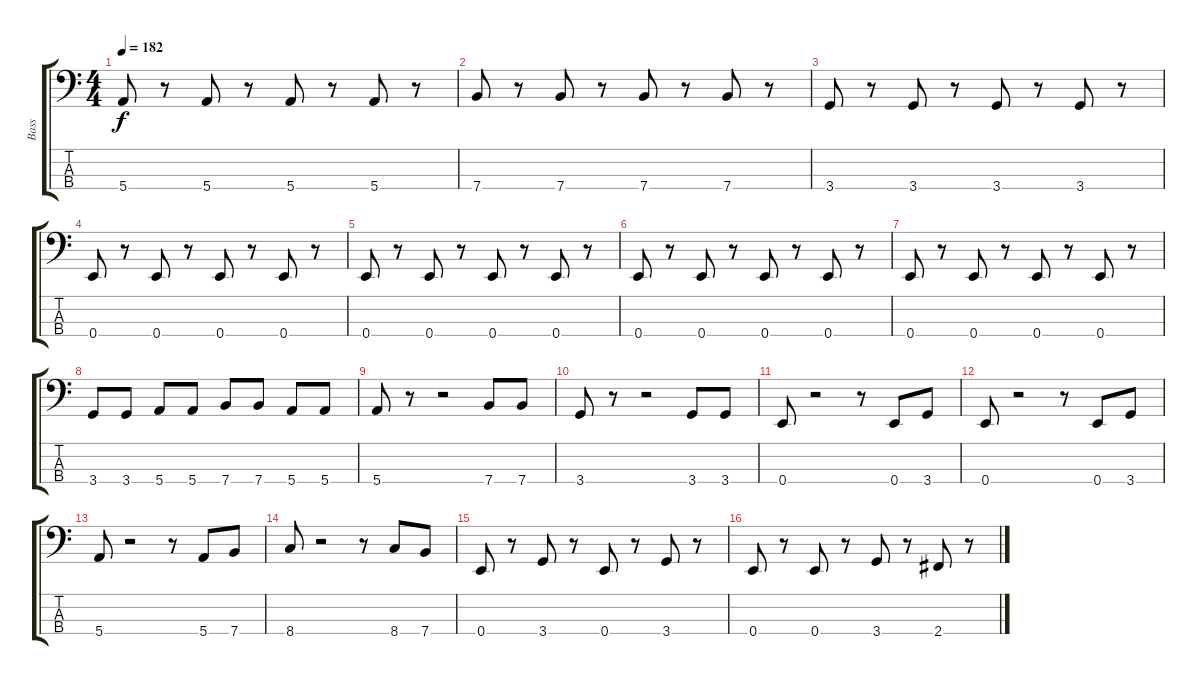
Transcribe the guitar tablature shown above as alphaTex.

\track ("Bass" "Bass") {instrument electricbassfinger}
\staff {score tabs}
\tuning (G2 D2 A1 E1) {hide}
\ts (4 4)
\tempo 182
\clef f4
\ks c
5.4.8{dy f} r.8 5.4.8 r.8 5.4.8 r.8 5.4.8 r.8 |
7.4.8 r.8 7.4.8 r.8 7.4.8 r.8 7.4.8 r.8 |
3.4.8 r.8 3.4.8 r.8 3.4.8 r.8 3.4.8 r.8 |
0.4.8 r.8 0.4.8 r.8 0.4.8 r.8 0.4.8 r.8 |
0.4.8 r.8 0.4.8 r.8 0.4.8 r.8 0.4.8 r.8 |
0.4.8 r.8 0.4.8 r.8 0.4.8 r.8 0.4.8 r.8 |
0.4.8 r.8 0.4.8 r.8 0.4.8 r.8 0.4.8 r.8 |
3.4.8 3.4.8 5.4.8 5.4.8 7.4.8 7.4.8 5.4.8 5.4.8 |
5.4.8 r.8 r.2 7.4.8 7.4.8 |
3.4.8 r.8 r.2 3.4.8 3.4.8 |
0.4.8 r.2 r.8 0.4.8 3.4.8 |
0.4.8 r.2 r.8 0.4.8 3.4.8 |
5.4.8 r.2 r.8 5.4.8 7.4.8 |
8.4.8 r.2 r.8 8.4.8 7.4.8 |
0.4.8 r.8 3.4.8 r.8 0.4.8 r.8 3.4.8 r.8 |
0.4.8 r.8 0.4.8 r.8 3.4.8 r.8 2.4.8 r.8
